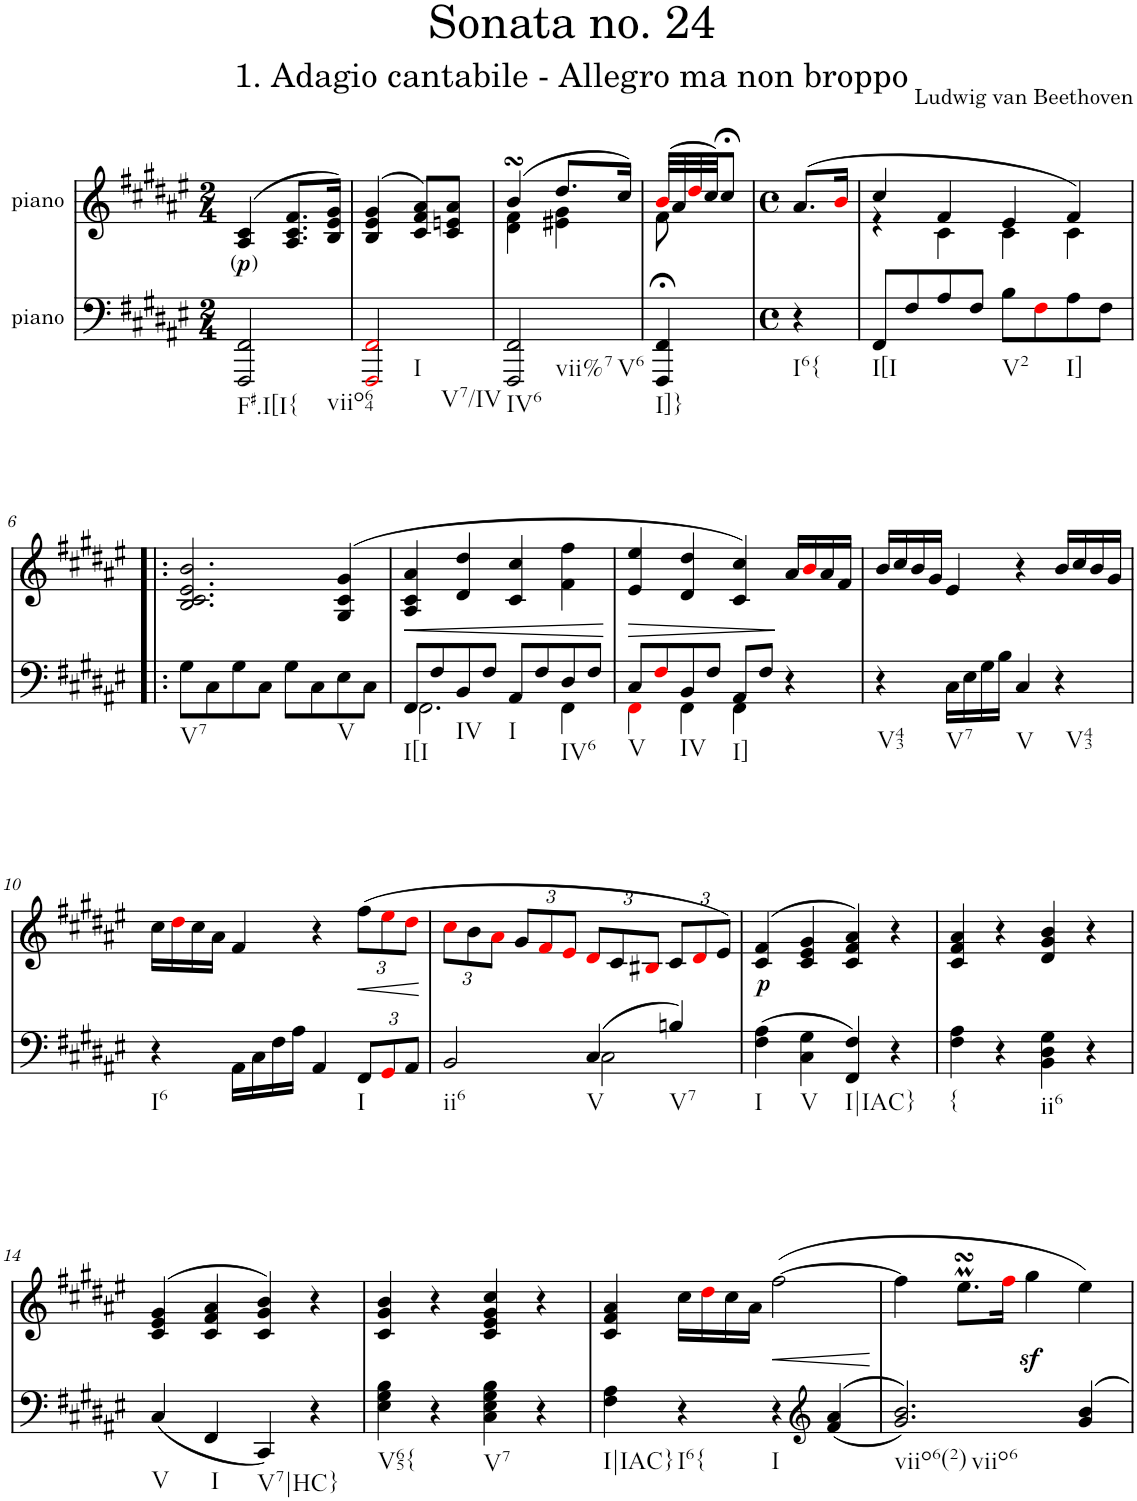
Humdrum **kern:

**kern	**kern	**text	**dynam
*part2	*part1	*part1	*part1
*staff2	*staff1	*staff1	*staff1
*I"piano	*I"piano	*	*
*I'Pno	*I'Pno	*	*
*clefF4	*clefG2	*	*
*k[f#c#g#d#a#e#]	*k[f#c#g#d#a#e#]	*	*
*F#:	*F#:	*	*
*M2/4	*M2/4	*	*
=1	=1	=1	=1
!LO:TX:b:t=F#.I[I{	!	!	!
!LO:TX:b:t=viio64	!	!	!
!	!	!LO:LY:b	!
2FFF#/ 2FF#/	(>4A#/ 4c#/	( )	.
.	8.A#/ 8.c#/ 8.f#/L	.	.
.	16B/ 16e#/ 16g#/Jk)	.	.
=2	=2	=2	=2
!LO:TX:b:t=I	!	!	!
!LO:TX:b:t=V7/IV	!	!	!
2FFF#i/ 2FF#i/	(>4B/ 4e#/ 4g#/	.	.
.	8c#/ 8f#/ 8a#/L)	.	.
.	8c#/ 8en/ 8a#/J	.	.
=3	=3	=3	=3
*	*^	*	*
!LO:TX:b:t=IV6	!	!	!	!
!LO:TX:b:t=vii%7	!	!	!	!
!LO:TX:b:t=V6	!	!	!	!
2FFF#/ 2FF#/	(4bsSSs/	4d#\ 4f#\	.	.
.	8.dd#/L	4e#X\ 4g#\	.	.
.	16cc#/Jk)	.	.	.
=4	=4	=4	=4	=4
!LO:TX:b:t=I]}	!	!	!	!
4FFF#/;< 4FF#/;<	(32bi/LLL	8f#\	.	.
.	32a#/	.	.	.
.	32dd#i/	.	.	.
.	32cc#/JJ)	.	.	.
.	8cc#;</J	8ryy	.	.
*	*v	*v	*	*
=4X1	=4X1	=4X1	=4X1
*M4/4	*M4/4	*	*
*met(c)	*met(c)	*	*
*	*^	*	*
!LO:TX:b:t=I6{	!	!	!	!
*	*v	*v	*	*
4r	(8.a#/L	.	.
.	16bi/Jk	.	.
=5	=5	=5	=5
*	*^	*	*
!LO:TX:b:t=I[I	!	!	!	!
8FF#/L	4cc#/	4r	.	.
8F#/	.	.	.	.
8A#/	4f#/	4c#\	.	.
8F#/J	.	.	.	.
!LO:TX:b:t=V2	!	!	!	!
8B\L	4e#/	4c#\	.	.
8F#i\	.	.	.	.
!LO:TX:b:t=I]	!	!	!	!
8A#\	4f#/)	4c#\	.	.
8F#\J	.	.	.	.
*	*v	*v	*	*
!!LO:LB:g=z
=6!|:	=6!|:	=6!|:	=6!|:
!LO:TX:b:t=V7	!	!	!
8G#\L	2.B/ 2.c#/ 2.e#/ 2.b/	.	.
8C#\	.	.	.
8G#\	.	.	.
8C#\J	.	.	.
8G#\L	.	.	.
8C#\	.	.	.
!LO:TX:b:t=V	!	!	!
8E#\	(4G#/ 4c#/ 4g#/	.	.
8C#\J	.	.	.
=7	=7	=7	=7
*^	*	*	*
!LO:TX:b:t=I[I	!	!	!	!
!	!	!	!	!LO:HP:b
8FF#/L	2.FF#\	4A#/ 4c#/ 4a#/	.	<
8F#/	.	.	.	.
!LO:TX:b:t=IV	!	!	!	!
8BB/	.	4d#/ 4dd#/	.	.
8F#/J	.	.	.	.
!LO:TX:b:t=I	!	!	!	!
8AA#/L	.	4c#/ 4cc#/	.	.
8F#/	.	.	.	.
!LO:TX:b:t=IV6	!	!	!	!
8D#/	4FF#\	4f#\ 4ff#\	.	.
8F#/J	.	.	.	.
*v	*v	*	*	*
.	.	.	[
=8	=8	=8	=8
*^	*	*	*
!LO:TX:b:t=V	!	!	!	!
!	!	!	!	!LO:HP:b
8C#/L	4FF#i\	4e#/ 4ee#/	.	>
8F#i/	.	.	.	.
!LO:TX:b:t=IV	!	!	!	!
8BB/	4FF#\	4d#/ 4dd#/	.	.
8F#/J	.	.	.	.
!LO:TX:b:t=I]	!	!	!	!
8AA#/L	4FF#\	4c#/ 4cc#/)	.	.
8F#/J	.	.	.	.
4r	4ryy	16a#/LL	.	]
.	.	16bi/	.	.
.	.	16a#/	.	.
.	.	16f#/JJ	.	.
*v	*v	*	*	*
=9	=9	=9	=9
!LO:TX:b:t=V43	!	!	!
4r	16b/LL	.	.
.	16cc#/	.	.
.	16b/	.	.
.	16g#/JJ	.	.
!LO:TX:b:t=V7	!	!	!
16C#\LL	4e#/	.	.
16E#\	.	.	.
16G#\	.	.	.
16B\JJ	.	.	.
!LO:TX:b:t=V	!	!	!
4C#/	4r	.	.
!LO:TX:b:t=V43	!	!	!
4r	16b/LL	.	.
.	16cc#/	.	.
.	16b/	.	.
.	16g#/JJ	.	.
!!LO:LB:g=z
=10	=10	=10	=10
!LO:TX:b:t=I6	!	!	!
4r	16cc#\LL	.	.
.	16dd#i\	.	.
.	16cc#\	.	.
.	16a#\JJ	.	.
16AA#\LL	4f#/	.	.
16C#\	.	.	.
16F#\	.	.	.
16A#\JJ	.	.	.
4AA#/	4r	.	.
*Xbrackettup	*Xbrackettup	*	*
!LO:TX:b:t=I	!	!	!
!	!	!	!LO:HP:b
12FF#/L	(12ff#\L	.	<
12GG#i/	12ee#i\	.	.
12AA#/J	12dd#i\J	.	.
.	.	.	[
=11	=11	=11	=11
*^	*	*	*
!LO:TX:b:t=ii6	!	!	!	!
2BB/	2ryy	12cc#i\L	.	.
.	.	12b\	.	.
.	.	12a#i\J	.	.
.	.	12g#/L	.	.
.	.	12f#i/	.	.
.	.	12e#i/J	.	.
!LO:TX:b:t=V	!	!	!	!
(4C#/	2C#\	12d#i/L	.	.
.	.	12c#/	.	.
.	.	12B#Xi/J	.	.
!LO:TX:b:t=V7	!	!	!	!
4Bn/)	.	12c#/L	.	.
.	.	12d#i/	.	.
.	.	12e#/J)	.	.
*v	*v	*	*	*
=12	=12	=12	=12
!LO:TX:b:t=I	!	!	!
!	!	!LO:LY:b	!
(4F#\ 4A#\	(>4c#/ 4f#/	.	.
!LO:TX:b:t=V	!	!	!
4C#\ 4G#\	4c#/ 4e#/ 4g#/	.	.
!LO:TX:b:t=I|IAC}	!	!	!
4FF#/ 4F#/)	4c#/ 4f#/ 4a#/)	.	.
4r	4r	.	.
=13	=13	=13	=13
!LO:TX:b:t={	!	!	!
4F#\ 4A#\	4c#/ 4f#/ 4a#/	.	.
4r	4r	.	.
!LO:TX:b:t=ii6	!	!	!
4BB\ 4D#\ 4G#\	4d#/ 4g#/ 4b/	.	.
4r	4r	.	.
!!LO:LB:g=z
=14	=14	=14	=14
!LO:TX:b:t=V	!	!	!
(4C#/	(>4c#/ 4e#/ 4g#/	.	.
!LO:TX:b:t=I	!	!	!
4FF#/	4c#/ 4f#/ 4a#/	.	.
!LO:TX:b:t=V7|HC}	!	!	!
4CC#/)	4c#/ 4g#/ 4b/)	.	.
4r	4r	.	.
=15	=15	=15	=15
!LO:TX:b:t=V65{	!	!	!
4E#\ 4G#\ 4B\	4c#/ 4g#/ 4b/	.	.
4r	4r	.	.
!LO:TX:b:t=V7	!	!	!
4C#\ 4E#\ 4G#\ 4B\	4c#/ 4e#/ 4g#/ 4cc#/	.	.
4r	4r	.	.
=16	=16	=16	=16
!LO:TX:b:t=I|IAC}	!	!	!
4F#\ 4A#\	4c#/ 4f#/ 4a#/	.	.
!LO:TX:b:t=I6{	!	!	!
4r	16cc#\LL	.	.
.	16dd#i\	.	.
.	16cc#\	.	.
.	16a#\JJ	.	.
!LO:TX:b:t=I	!	!	!
!	!	!	!LO:HP:b
4r	([2ff#\	.	<
*clefG2	*	*	*
(>(4f#/ 4a#/	.	.	.
.	.	.	[
=17	=17	=17	=17
!LO:TX:b:t=viio6(2)	!	!	!
!LO:TX:b:t=viio6	!	!	!
2.g#/ 2.b/))	4ff#\]	.	.
.	8.ee#msSsS\L	.	.
.	16ff#i\Jk	.	.
.	4gg#z<\	.	.
4g#/ 4b/	4ee#\)	.	.
=	=	=	=
*-	*-	*-	*-
